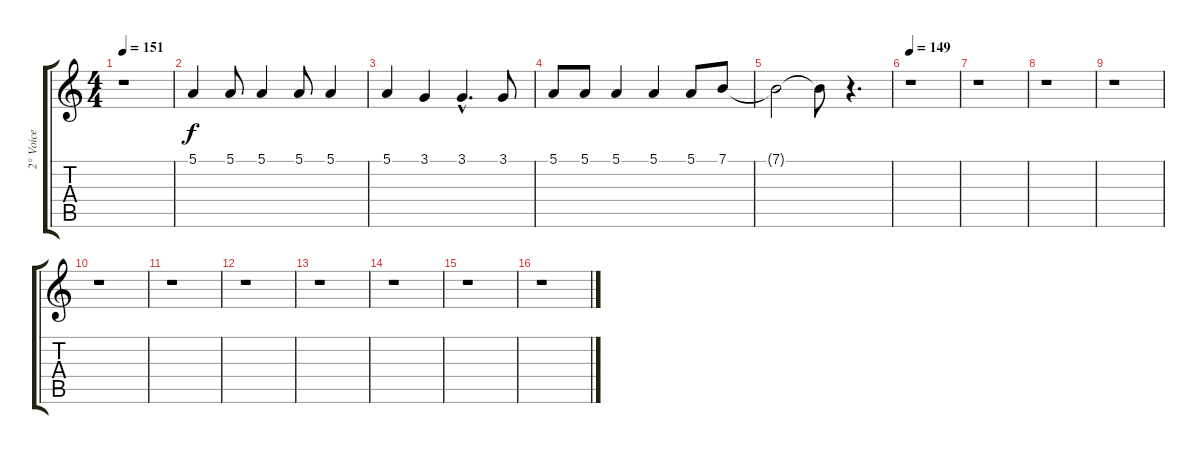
\track ("2° Voice" "2° Voice") {instrument pad4choir}
\staff {score tabs}
\tuning (E4 B3 G3 D3 A2 E2) {hide}
\ts (4 4)
\tempo 151
\clef g2
\ks c
r.1{dy f} |
5.1.4 5.1.8 5.1.4 5.1.8 5.1.4 |
5.1.4 3.1.4 3.1{hac}.4{d} 3.1.8 |
5.1.8 5.1.8 5.1.4 5.1.4 5.1.8 7.1.8 |
7.1{t}.2 7.1{t}.8 r.4{d} |
\tempo 149
r.1 |
r.1 |
r.1 |
r.1 |
r.1 |
r.1 |
r.1 |
r.1 |
r.1 |
r.1 |
r.1
